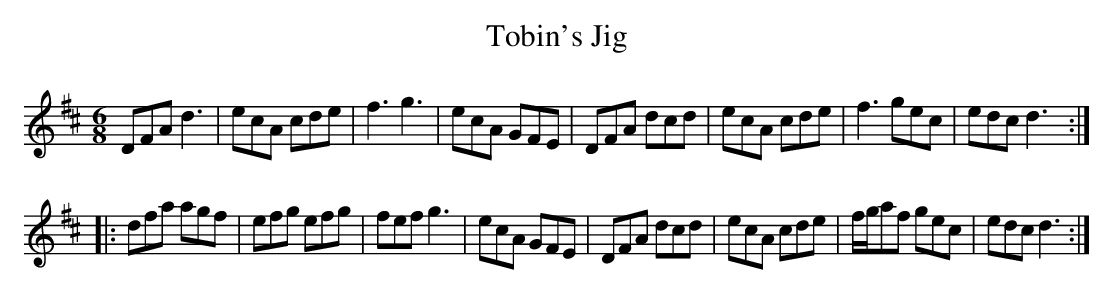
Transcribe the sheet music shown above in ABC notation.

X:1
T:Tobin's Jig
M:6/8
K:D
DFA d3|ecA cde|f3 g3|ecA GFE|\
DFA dcd|ecA cde|f3 gec|edc d3:|
|:dfa agf|efg efg|fef g3|ecA GFE|\
DFA dcd|ecA cde|f/g/af gec|edc d3:|
